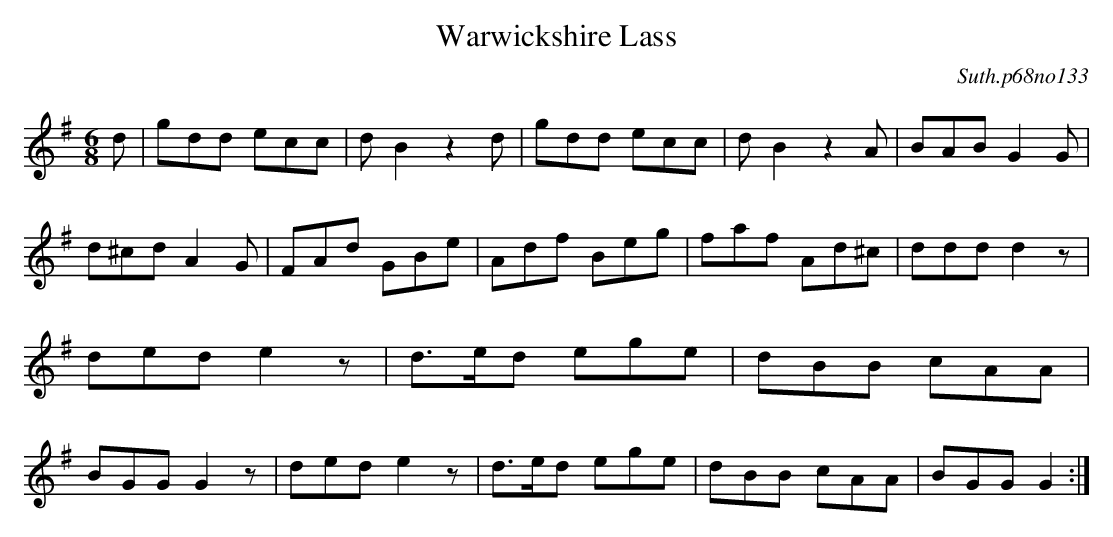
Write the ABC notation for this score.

X:1
T:Warwickshire Lass
C:Suth.p68no133
M:6/8
L:1/8
K:G
d|gdd ecc|dB2z2d|gdd ecc|dB2z2A|BABG2G|d^cdA2G|FAd GBe|Adf Beg|faf Ad^c|dddd2z|dede2z|d>ed ege|dBB cAA|BGGG2z|dede2z|d>ed ege|dBB cAA|BGGG2:|
